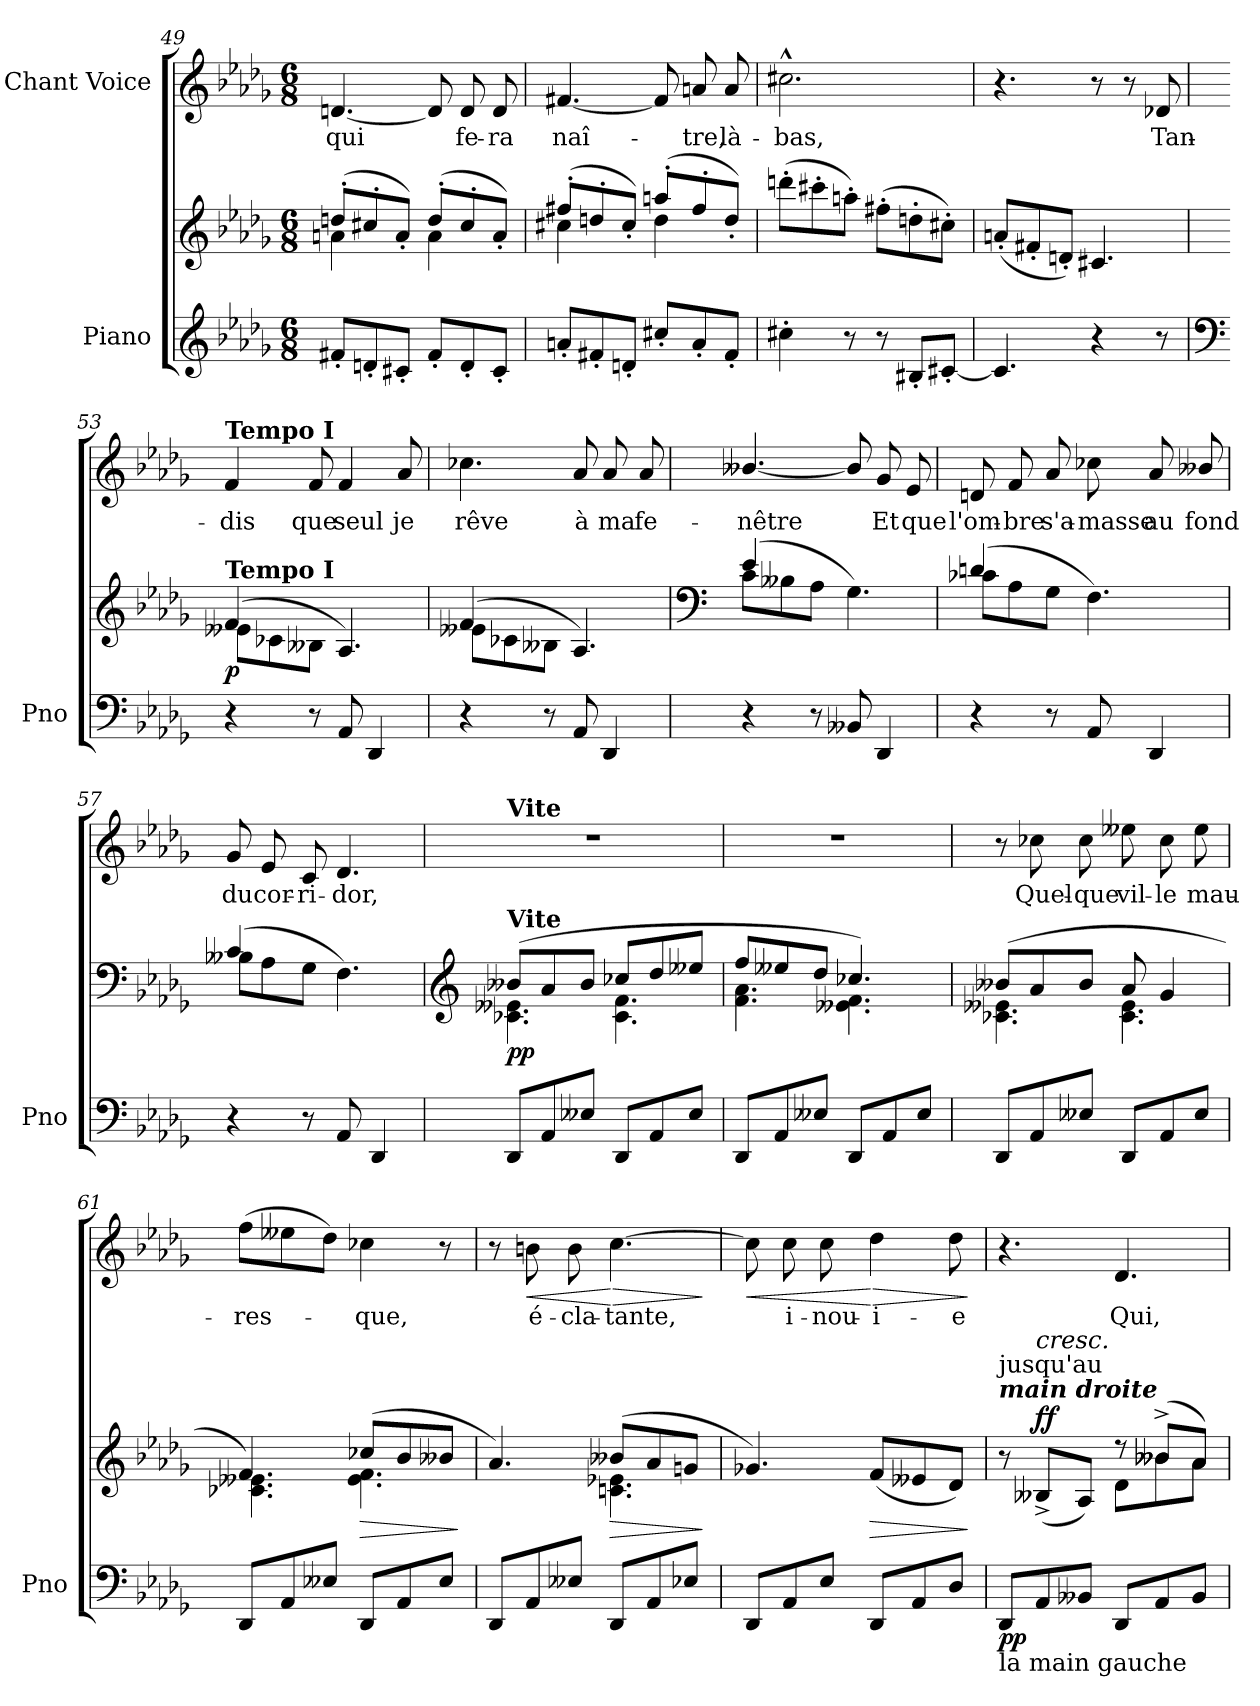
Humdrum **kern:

**kern	**kern	**dynam	**kern	**text	**dynam
*part2	*part2	*part2	*part1	*part1	*part1
*staff3	*staff2	*staff2/3	*staff1	*staff1	*staff1
*I"Piano	*	*	*I"Chant Voice	*	*
*I'Pno	*	*	*	*	*
*clefG2	*clefG2	*	*clefG2	*	*
*k[b-e-a-d-g-]	*k[b-e-a-d-g-]	*	*k[b-e-a-d-g-]	*	*
*M6/8	*M6/8	*	*M6/8	*	*
=49	=49	=49	=49	=49	=49
*	*^	*	*	*	*
!	!	!	!	!	!LO:LY:b	!
8f#X'/L	(>8ddn'/L	4an\	.	[4.dn/	qui	.
8dn'/	8cc#X'/	.	.	.	.	.
8c#X'/J	8a'/J)	8ryy	.	.	.	.
8f#'/L	(>8dd'/L	4a\	.	8d/]	.	.
!	!	!	!	!	!LO:LY:b	!
8d'/	8cc#'/	.	.	8d/	fe-	.
!	!	!	!	!	!LO:LY:b	!
8c#'/J	8a'/J)	8ryy	.	8d/	-ra	.
=50	=50	=50	=50	=50	=50	=50
!	!	!	!	!	!LO:LY:b	!
8an'/L	(>8ff#X'/L	4cc#X\	.	[4.f#X/	naî-	.
8f#X'/	8ddn'/	.	.	.	.	.
8dn'/J	8cc#'/J)	8ryy	.	.	.	.
8cc#X'/L	(>8aan'/L	4dd\	.	8f#/]	.	.
!	!	!	!	!	!LO:LY:b	!
8a'/	8ff#'/	.	.	8an/	-tre,	.
!	!	!	!	!	!LO:LY:b	!
8f#'/J	8dd'/J)	8ryy	.	8a/	là-	.
=51	=51	=51	=51	=51	=51	=51
!	!	!	!	!	!LO:LY:b	!
*	*v	*v	*	*	*	*
4cc#X'\	(>8dddn'\L	.	2.cc#X^^\	-bas,	.
.	8ccc#X'\	.	.	.	.
8r	8aan'\J)	.	.	.	.
8r	(>8ff#X'\L	.	.	.	.
8B#X'/L	8ddn'\	.	.	.	.
[8c#X'/J	8cc#X'\J)	.	.	.	.
!!LO:PB:g=z
=52	=52	=52	=52	=52	=52
4.c#/]	(<8an'/L	.	4.r	.	.
.	8f#X'/	.	.	.	.
.	8dn'/J)	.	.	.	.
4r	4.c#X/	.	8r	.	.
.	.	.	8r	.	.
!	!	!	!	!LO:LY:b	!
8r	.	.	8d-X/	Tan-	.
=53	=53	=53	=53	=53	=53
*clefF4	*	*	*	*	*
*	*	*	*MM114	*	*
*	*^	*	*	*	*
!	!	!	!	!LO:TX:a:B:t=Tempo I	!	!
!	!LO:TX:a:B:t=Tempo I	!	!	!	!	!
!	!	!	!LO:DY:b	!	!LO:LY:b	!
4r	(>4f/	8e--X\L	p	4f/	-dis	.
.	.	8c-X\	.	.	.	.
!	!	!	!	!	!LO:LY:b	!
8r	8rgyy	8B--X\J	.	8f/	que	.
!	!	!	!	!	!LO:LY:b	!
8AA-/	4.A-/)	4.ryy	.	4f/	seul	.
4DD-/	.	.	.	.	.	.
!	!	!	!	!	!LO:LY:b	!
.	.	.	.	8a-/	je	.
=54	=54	=54	=54	=54	=54	=54
!	!	!	!	!	!LO:LY:b	!
4r	(>4f/	8e--X\L	.	4.cc-X\	rêve	.
.	.	8c-X\	.	.	.	.
8r	8rgyy	8B--X\J	.	.	.	.
!	!	!	!	!	!LO:LY:b	!
8AA-/	4.A-/)	4.ryy	.	8a-/	à	.
!	!	!	!	!	!LO:LY:b	!
4DD-/	.	.	.	8a-/	ma	.
!	!	!	!	!	!LO:LY:b	!
.	.	.	.	8a-/	fe-	.
=55	=55	=55	=55	=55	=55	=55
*	*clefF4	*	*	*	*	*
!	!	!	!	!	!LO:LY:b	!
4r	(>4e-/	8c\L	.	[4.b--X/	-nêtre	.
.	.	8B--X\	.	.	.	.
8r	8rBByy	8A-\J	.	.	.	.
8BB--X/	4.G-\)	4.ryy	.	8b--/]	.	.
!	!	!	!	!	!LO:LY:b	!
4DD-/	.	.	.	8g-/	Et	.
!	!	!	!	!	!LO:LY:b	!
.	.	.	.	8e-/	que	.
!!LO:LB:g=z
=56	=56	=56	=56	=56	=56	=56
!	!	!	!	!	!LO:LY:b	!
4r	(>4dn/	8c-X\L	.	8dn/	l'om-	.
!	!	!	!	!	!LO:LY:b	!
.	.	8A-\	.	8f/	-bre	.
!	!	!	!	!	!LO:LY:b	!
8r	8rAAAyy	8G-\J	.	8a-/	s'a-	.
!	!	!	!	!	!LO:LY:b	!
8AA-/	4.F\)	4.ryy	.	8cc-X\	-masse	.
!	!	!	!	!	!LO:LY:b	!
4DD-/	.	.	.	8a-/	au	.
!	!	!	!	!	!LO:LY:b	!
.	.	.	.	8b--X/	fond	.
=57	=57	=57	=57	=57	=57	=57
!	!	!	!	!	!LO:LY:b	!
4r	(>4c/	8B--X\L	.	8g-/	du	.
!	!	!	!	!	!LO:LY:b	!
.	.	8A-\	.	8e-/	cor-	.
!	!	!	!	!	!LO:LY:b	!
8r	8rAAAyy	8G-\J	.	8c/	-ri-	.
!	!	!	!	!	!LO:LY:b	!
8AA-/	4.F\)	4.ryy	.	4.d-/	-dor,	.
4DD-/	.	.	.	.	.	.
=58	=58	=58	=58	=58	=58	=58
*	*clefG2	*	*	*	*	*
*	*	*	*	*MM125	*	*
!	!	!	!	!LO:TX:a:B:t=Vite	!	!
!	!LO:TX:a:B:t=Vite	!	!	!	!	!
!	!	!	!LO:DY:b	!	!	!
8DD-/L	(>8b--X/L	4.c-X\ 4.e--X\	pp	2.r	.	.
8AA-/	8a-/	.	.	.	.	.
8E--X/J	8b--/J	.	.	.	.	.
8DD-/L	8cc-X/L	4.c-\ 4.f\	.	.	.	.
8AA-/	8dd-/	.	.	.	.	.
8E--/J	8ee--X/J	.	.	.	.	.
=59	=59	=59	=59	=59	=59	=59
8DD-/L	8ff/L	4.f\ 4.a-\	.	2.r	.	.
8AA-/	8ee--X/	.	.	.	.	.
8E--X/J	8dd-/J	.	.	.	.	.
8DD-/L	4.cc-X/)	4.e--X\ 4.f\	.	.	.	.
8AA-/	.	.	.	.	.	.
8E--/J	.	.	.	.	.	.
!!LO:LB:g=z
=60	=60	=60	=60	=60	=60	=60
8DD-/L	(>8b--X/L	4.c-X\ 4.e--X\	.	8r	.	.
!	!	!	!	!	!LO:LY:b	!
8AA-/	8a-/	.	.	8cc-X\	Quel-	.
!	!	!	!	!	!LO:LY:b	!
8E--X/J	8b--/J	.	.	8cc-\	-que	.
!	!	!	!	!	!LO:LY:b	!
8DD-/L	8a-/	4.c-\ 4.e--\	.	8ee--X\	vil-	.
!	!	!	!	!	!LO:LY:b	!
8AA-/	4g-/	.	.	8cc-\	-le	.
!	!	!	!	!	!LO:LY:b	!
8E--/J	.	.	.	8ee--\	mau-	.
=61	=61	=61	=61	=61	=61	=61
!	!	!	!	!	!LO:LY:b	!
8DD-/L	4.f/)	4.c-X\ 4.e--X\	.	(>8ff\L	-res-	.
8AA-/	.	.	.	8ee--X\	.	.
8E--X/J	.	.	.	8dd-\J)	.	.
!	!	!	!LO:HP:b	!	!LO:LY:b	!
8DD-/L	(>8cc-X/L	4.e--\ 4.f\	>	4cc-X\	-que,	.
8AA-/	8b-/	.	.	.	.	.
8E--/J	8b--X/J	.	.	8r	.	.
*	*v	*v	*	*	*	*
.	.	]	.	.	.
=62	=62	=62	=62	=62	=62
*	*^	*	*	*	*
8DD-/L	4.a-/)	4.ryy	.	8r	.	.
!	!	!	!	!	!LO:LY:b	!LO:HP:b
8AA-/	.	.	.	8bn\	é-	<
!	!	!	!	!	!LO:LY:b	!
8E--X/J	.	.	.	8b\	-cla-	.
!	!	!	!LO:HP:b	!	!LO:LY:b	!LO:HP:n=1:b
8DD-/L	(>8b--X/L	4.cn\ 4.e-X\	>	[4.cc\	-tante,	[ >
8AA-/	8a-/	.	.	.	.	.
8E-X/J	8gn/J	.	.	.	.	.
*	*v	*v	*	*	*	*
.	.	]	.	.	]
=63	=63	=63	=63	=63	=63
!	!	!	!	!	!LO:HP:b
8DD-/L	4.g-X/)	.	8cc\]	.	<
!	!	!	!	!LO:LY:b	!
8AA-/	.	.	8cc\	i-	.
!	!	!	!	!LO:LY:b	!
8E-/J	.	.	8cc\	-nou-	.
!	!	!LO:HP:b	!	!LO:LY:b	!LO:HP:n=1:b
8DD-/L	(>8f/L	>	4dd-\	-i-	[ >
8AA-/	8e--X/	.	.	.	.
!	!	!	!	!LO:LY:b	!
8D-/J	8d-/J)	.	8dd-\	-e	.
.	.	]	.	.	]
!!LO:LB:g=z
=64	=64	=64	=64	=64	=64
*	*^	*	*	*	*
!	!LO:TX:a:Bi:t=main droite	!	!	!	!	!
!	!LO:TX:a:t=jusqu'au	!	!	!	!	!
!LO:TX:b:t=la main gauche	!	!	!	!	!	!
!	!	!	!LO:DY:b=2	!	!	!
8DD-/L	8r	4.ryy	pp	4.r	.	.
!	!LO:TX:a:i:t=cresc.	!	!	!	!	!
!	!	!	!LO:DY:a	!	!	!
8AA-/	(<8B--X^/L	.	ff	.	.	.
8BB--X/J	8A-/J)	.	.	.	.	.
!	!	!	!	!	!LO:LY:b	!
8DD-/L	8r	8d-\L	.	4.d-/	Qui,	.
8AA-/	(>8b--X^/L	8b--\	.	.	.	.
8BB--/J	8a-/J)	8a-\J	.	.	.	.
*	*v	*v	*	*	*	*
=	=	=	=	=	=
*-	*-	*-	*-	*-	*-
